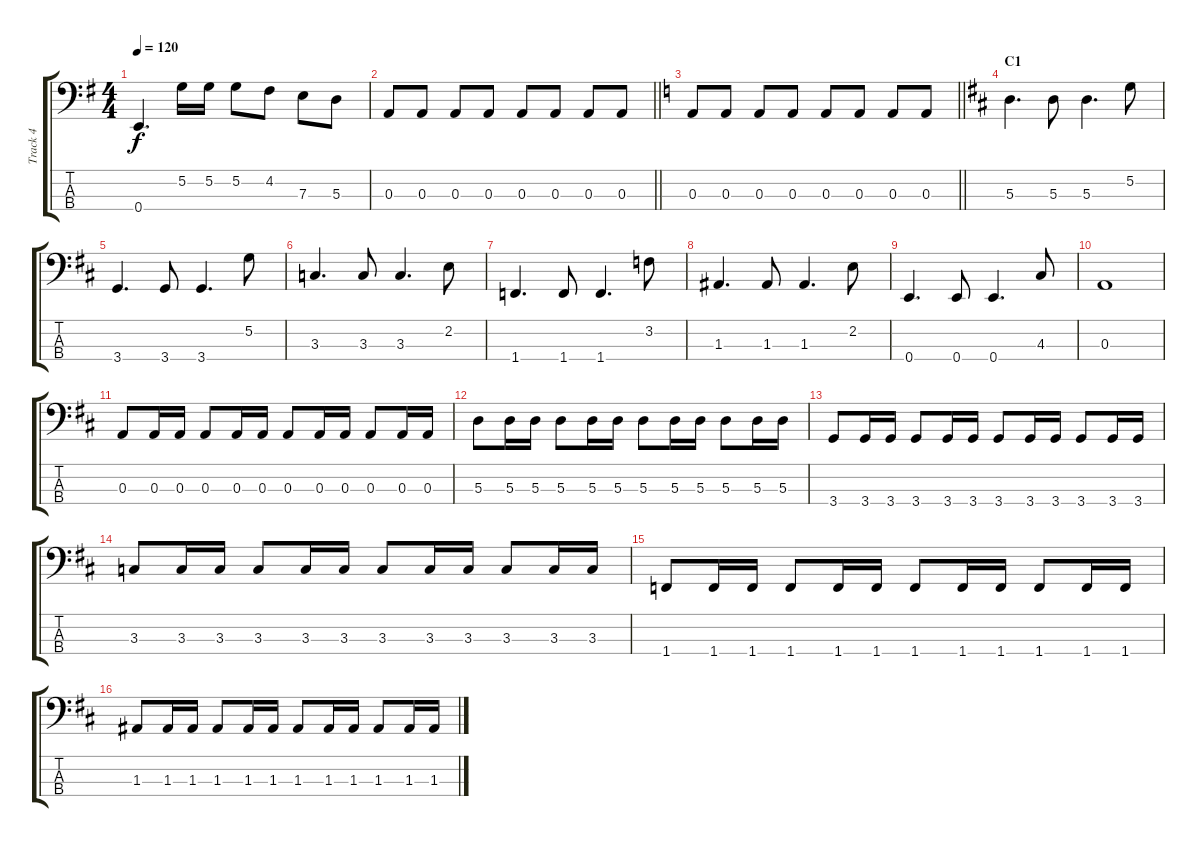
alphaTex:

\track ("Track 4" "Track 4") {instrument electricbassfinger}
\staff {score tabs}
\tuning (G2 D2 A1 E1) {hide}
\ts (4 4)
\tempo 120
\clef f4
\ks eminor
0.4.4{d dy f} 5.2.16 5.2.16 5.2.8 4.2.8 7.3.8 5.3.8 |
\barLineRight lightlight
0.3.8 0.3.8 0.3.8 0.3.8 0.3.8 0.3.8 0.3.8 0.3.8 |
\barLineRight lightlight
\ks c
0.3.8 0.3.8 0.3.8 0.3.8 0.3.8 0.3.8 0.3.8 0.3.8 |
\section ("" "C1")
\ks bminor
5.3.4{d} 5.3.8 5.3.4{d} 5.2.8 |
3.4.4{d} 3.4.8 3.4.4{d} 5.2.8 |
3.3.4{d} 3.3.8 3.3.4{d} 2.2.8 |
1.4.4{d} 1.4.8 1.4.4{d} 3.2.8 |
1.3.4{d} 1.3.8 1.3.4{d} 2.2.8 |
0.4.4{d} 0.4.8 0.4.4{d} 4.3.8 |
0.3.1 |
\ks d
0.3.8 0.3.16 0.3.16 0.3.8 0.3.16 0.3.16 0.3.8 0.3.16 0.3.16 0.3.8 0.3.16 0.3.16 |
5.3.8 5.3.16 5.3.16 5.3.8 5.3.16 5.3.16 5.3.8 5.3.16 5.3.16 5.3.8 5.3.16 5.3.16 |
3.4.8 3.4.16 3.4.16 3.4.8 3.4.16 3.4.16 3.4.8 3.4.16 3.4.16 3.4.8 3.4.16 3.4.16 |
3.3.8 3.3.16 3.3.16 3.3.8 3.3.16 3.3.16 3.3.8 3.3.16 3.3.16 3.3.8 3.3.16 3.3.16 |
1.4.8 1.4.16 1.4.16 1.4.8 1.4.16 1.4.16 1.4.8 1.4.16 1.4.16 1.4.8 1.4.16 1.4.16 |
1.3.8 1.3.16 1.3.16 1.3.8 1.3.16 1.3.16 1.3.8 1.3.16 1.3.16 1.3.8 1.3.16 1.3.16
